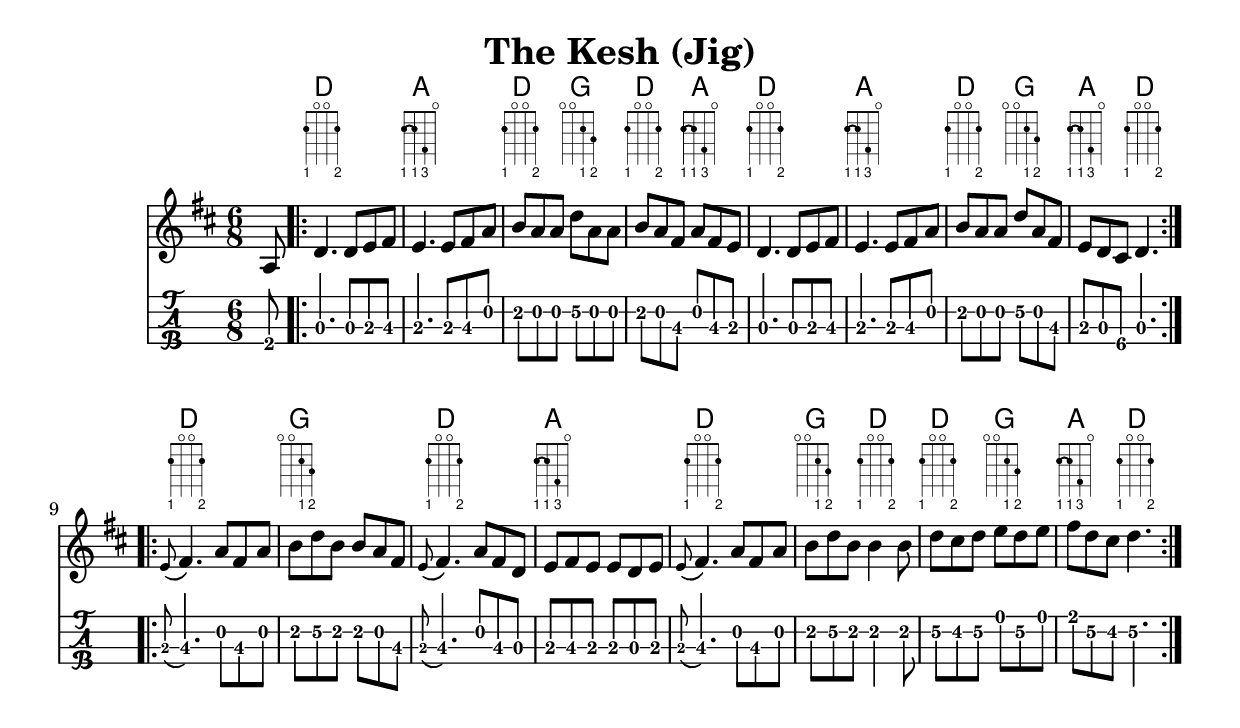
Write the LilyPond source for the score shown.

\version "2.16.2"
\language "english"
\include "predefined-guitar-fretboards.ly"
\include "predefined-mandolin-fretboards.ly"

\header {
  crossRefNumber = "4"
  footnotes = ""
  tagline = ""
  title = "The Kesh (Jig)"
}

thechords = \chordmode {
  s8 |
  d4. s4. |
  a4. s4. |
  d4. g4. |
  d4. a4. |
  d4. s4. |
  a4. s4.|
  d4. g4.|
  a4. d4.|
  d4. s4. |
  g4. s4. |
  d4. s4. |
  a4. s4.|
  d4. s4.|
  g4. d4.|
  d4. g4.|
  a4. d4.|
}

melody = {
  \partial 8
  \time 6/8
  \key d \major
  a8
  \repeat volta 2 {
    d'4. d'8 e'8 fs'8 |
    e'4. e'8 fs'8 a'8 |
    b'8 a'8 a'8 d''8 a'8 a'8 |
    b'8 a'8 fs'8 a'8 fs'8 e'8 |
    d'4. d'8 e'8 fs'8 |
    e'4. e'8 fs'8 a'8 |
    b'8 a'8 a'8 d''8 a'8 fs'8 |
    e'8 d'8 cs'8 d'4. |
  }
  \break
  \repeat volta 2 {
    \grace { e'8 \( } fs'4. \) a'8 fs'8 a'8 |
    b'8 d''8 b'8 b'8 a'8 fs'8 |
    \grace { e'8 \( } fs'4. \) a'8 fs'8 d'8 |
    e'8 fs'8 e'8 e'8 d'8 e'8 |
    \grace { e'8 \( } fs'4. \) a'8 fs'8 a'8 |
    b'8 d''8 b'8 b'4 b'8 |
    d''8 cs''8 d''8 e''8 d''8 e''8 |
    fs''8 d''8 cs''8 d''4. |
  }
}

\score{
  <<
    \new ChordNames { \thechords }
    \new FretBoards \with {
      stringTunings = #mandolin-tuning
    } {
      \thechords
    }
    \new Staff { \melody }
    \new TabStaff \with {
      stringTunings = #mandolin-tuning
    } {
      \tabFullNotation
      \melody
    }
  >>
  \layout { }
  \midi {}
}
